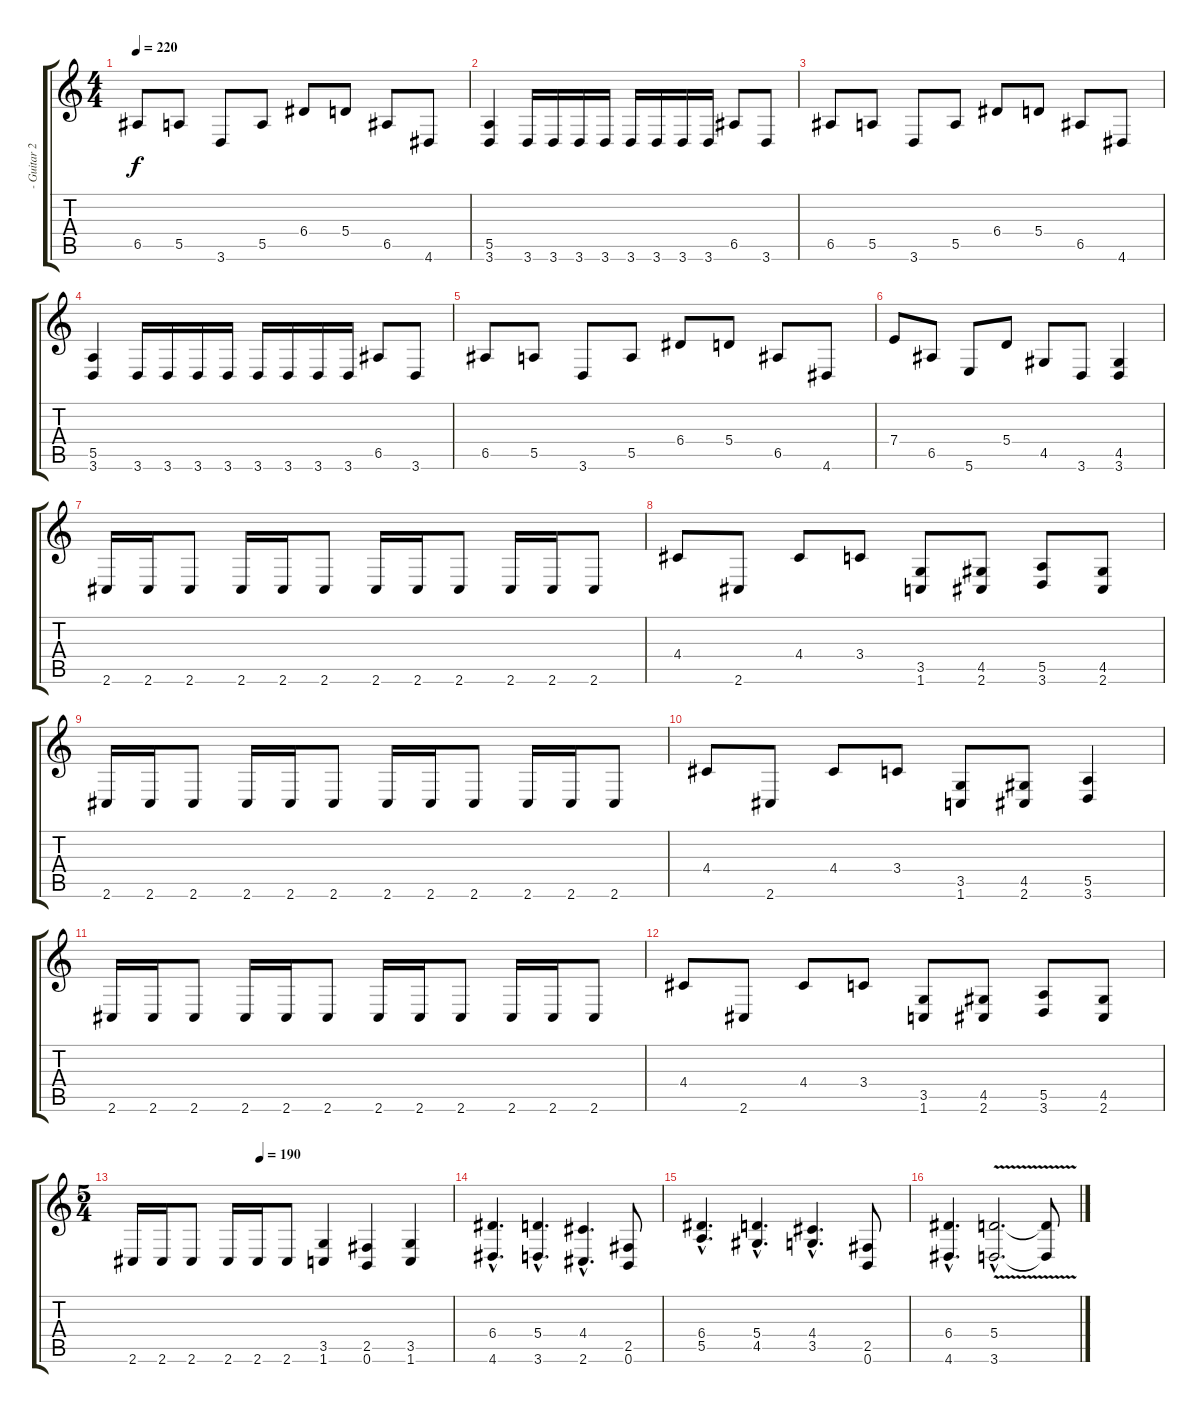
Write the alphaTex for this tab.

\track ("- Guitar 2 -" "- Guitar 2") {instrument distortionguitar}
\staff {score tabs}
\tuning (B3 Gb3 D3 A2 E2 B1) {hide}
\ts (4 4)
\tempo 220
\clef g2
\ks c
6.5.8{dy f} 5.5.8 3.6.8 5.5.8 6.4.8 5.4.8 6.5.8 4.6.8 |
(5.5 3.6).4 3.6.16 3.6.16 3.6.16 3.6.16 3.6.16 3.6.16 3.6.16 3.6.16 6.5.8 3.6.8 |
6.5.8 5.5.8 3.6.8 5.5.8 6.4.8 5.4.8 6.5.8 4.6.8 |
(5.5 3.6).4 3.6.16 3.6.16 3.6.16 3.6.16 3.6.16 3.6.16 3.6.16 3.6.16 6.5.8 3.6.8 |
6.5.8 5.5.8 3.6.8 5.5.8 6.4.8 5.4.8 6.5.8 4.6.8 |
7.4.8 6.5.8 5.6.8 5.4.8 4.5.8 3.6.8 (4.5 3.6).4 |
2.6.16 2.6.16 2.6.8 2.6.16 2.6.16 2.6.8 2.6.16 2.6.16 2.6.8 2.6.16 2.6.16 2.6.8 |
4.4.8 2.6.8 4.4.8 3.4.8 (3.5 1.6).8 (4.5 2.6).8 (5.5 3.6).8 (4.5 2.6).8 |
2.6.16 2.6.16 2.6.8 2.6.16 2.6.16 2.6.8 2.6.16 2.6.16 2.6.8 2.6.16 2.6.16 2.6.8 |
4.4.8 2.6.8 4.4.8 3.4.8 (3.5 1.6).8 (4.5 2.6).8 (5.5 3.6).4 |
2.6.16 2.6.16 2.6.8 2.6.16 2.6.16 2.6.8 2.6.16 2.6.16 2.6.8 2.6.16 2.6.16 2.6.8 |
4.4.8 2.6.8 4.4.8 3.4.8 (3.5 1.6).8 (4.5 2.6).8 (5.5 3.6).8 (4.5 2.6).8 |
\ts (5 4)
\tempo (190 0.4)
2.6.16 2.6.16 2.6.8 2.6.16 2.6.16 2.6.8 (3.5 1.6).4 (2.5 0.6).4 (3.5 1.6).4 |
(6.4{hac} 4.6{hac}).4{d} (5.4{hac} 3.6{hac}).4{d} (4.4{hac} 2.6{hac}).4{d} (2.5 0.6).8 |
(6.4{hac} 5.5{hac}).4{d} (5.4{hac} 4.5{hac}).4{d} (4.4{hac} 3.5{hac}).4{d} (2.5 0.6).8 |
(6.4{hac} 4.6{hac}).4{d} (5.4{v hac} 3.6{v hac}).2{d} (5.4{t} 3.6{t}).8
